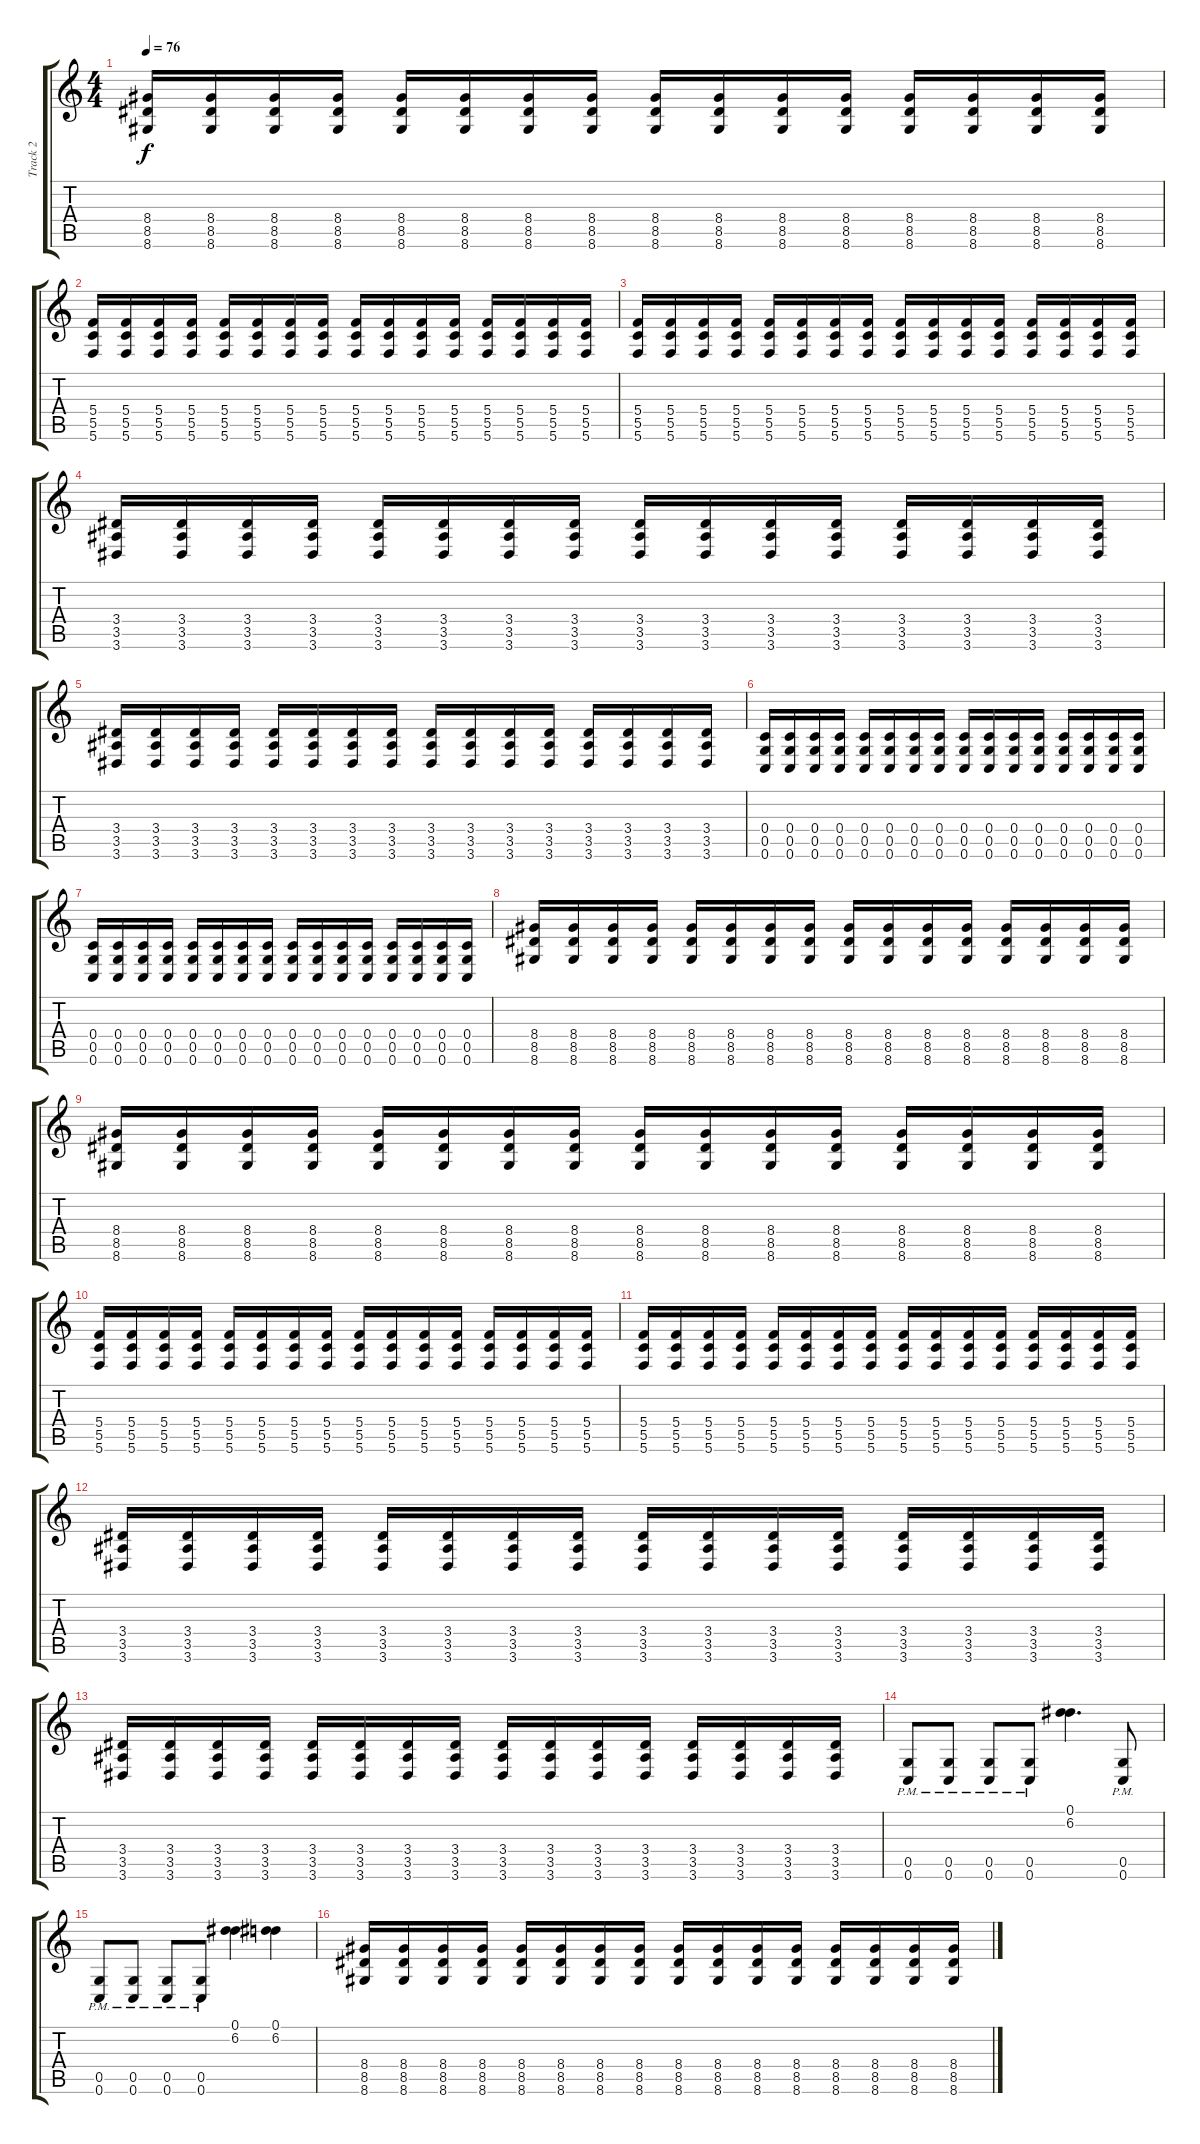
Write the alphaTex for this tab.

\track ("Track 2" "Track 2") {instrument overdrivenguitar}
\staff {score tabs}
\tuning (D4 A3 F3 C3 G2 C2) {hide}
\ts (4 4)
\tempo 76
\clef g2
\ks c
(8.4 8.5 8.6).16{dy f} (8.4 8.5 8.6).16 (8.4 8.5 8.6).16 (8.4 8.5 8.6).16 (8.4 8.5 8.6).16 (8.4 8.5 8.6).16 (8.4 8.5 8.6).16 (8.4 8.5 8.6).16 (8.4 8.5 8.6).16 (8.4 8.5 8.6).16 (8.4 8.5 8.6).16 (8.4 8.5 8.6).16 (8.4 8.5 8.6).16 (8.4 8.5 8.6).16 (8.4 8.5 8.6).16 (8.4 8.5 8.6).16 |
(5.4 5.5 5.6).16 (5.4 5.5 5.6).16 (5.4 5.5 5.6).16 (5.4 5.5 5.6).16 (5.4 5.5 5.6).16 (5.4 5.5 5.6).16 (5.4 5.5 5.6).16 (5.4 5.5 5.6).16 (5.4 5.5 5.6).16 (5.4 5.5 5.6).16 (5.4 5.5 5.6).16 (5.4 5.5 5.6).16 (5.4 5.5 5.6).16 (5.4 5.5 5.6).16 (5.4 5.5 5.6).16 (5.4 5.5 5.6).16 |
(5.4 5.5 5.6).16 (5.4 5.5 5.6).16 (5.4 5.5 5.6).16 (5.4 5.5 5.6).16 (5.4 5.5 5.6).16 (5.4 5.5 5.6).16 (5.4 5.5 5.6).16 (5.4 5.5 5.6).16 (5.4 5.5 5.6).16 (5.4 5.5 5.6).16 (5.4 5.5 5.6).16 (5.4 5.5 5.6).16 (5.4 5.5 5.6).16 (5.4 5.5 5.6).16 (5.4 5.5 5.6).16 (5.4 5.5 5.6).16 |
(3.4 3.5 3.6).16 (3.4 3.5 3.6).16 (3.4 3.5 3.6).16 (3.4 3.5 3.6).16 (3.4 3.5 3.6).16 (3.4 3.5 3.6).16 (3.4 3.5 3.6).16 (3.4 3.5 3.6).16 (3.4 3.5 3.6).16 (3.4 3.5 3.6).16 (3.4 3.5 3.6).16 (3.4 3.5 3.6).16 (3.4 3.5 3.6).16 (3.4 3.5 3.6).16 (3.4 3.5 3.6).16 (3.4 3.5 3.6).16 |
(3.4 3.5 3.6).16 (3.4 3.5 3.6).16 (3.4 3.5 3.6).16 (3.4 3.5 3.6).16 (3.4 3.5 3.6).16 (3.4 3.5 3.6).16 (3.4 3.5 3.6).16 (3.4 3.5 3.6).16 (3.4 3.5 3.6).16 (3.4 3.5 3.6).16 (3.4 3.5 3.6).16 (3.4 3.5 3.6).16 (3.4 3.5 3.6).16 (3.4 3.5 3.6).16 (3.4 3.5 3.6).16 (3.4 3.5 3.6).16 |
(0.4 0.5 0.6).16 (0.4 0.5 0.6).16 (0.4 0.5 0.6).16 (0.4 0.5 0.6).16 (0.4 0.5 0.6).16 (0.4 0.5 0.6).16 (0.4 0.5 0.6).16 (0.4 0.5 0.6).16 (0.4 0.5 0.6).16 (0.4 0.5 0.6).16 (0.4 0.5 0.6).16 (0.4 0.5 0.6).16 (0.4 0.5 0.6).16 (0.4 0.5 0.6).16 (0.4 0.5 0.6).16 (0.4 0.5 0.6).16 |
(0.4 0.5 0.6).16 (0.4 0.5 0.6).16 (0.4 0.5 0.6).16 (0.4 0.5 0.6).16 (0.4 0.5 0.6).16 (0.4 0.5 0.6).16 (0.4 0.5 0.6).16 (0.4 0.5 0.6).16 (0.4 0.5 0.6).16 (0.4 0.5 0.6).16 (0.4 0.5 0.6).16 (0.4 0.5 0.6).16 (0.4 0.5 0.6).16 (0.4 0.5 0.6).16 (0.4 0.5 0.6).16 (0.4 0.5 0.6).16 |
(8.4 8.5 8.6).16 (8.4 8.5 8.6).16 (8.4 8.5 8.6).16 (8.4 8.5 8.6).16 (8.4 8.5 8.6).16 (8.4 8.5 8.6).16 (8.4 8.5 8.6).16 (8.4 8.5 8.6).16 (8.4 8.5 8.6).16 (8.4 8.5 8.6).16 (8.4 8.5 8.6).16 (8.4 8.5 8.6).16 (8.4 8.5 8.6).16 (8.4 8.5 8.6).16 (8.4 8.5 8.6).16 (8.4 8.5 8.6).16 |
(8.4 8.5 8.6).16 (8.4 8.5 8.6).16 (8.4 8.5 8.6).16 (8.4 8.5 8.6).16 (8.4 8.5 8.6).16 (8.4 8.5 8.6).16 (8.4 8.5 8.6).16 (8.4 8.5 8.6).16 (8.4 8.5 8.6).16 (8.4 8.5 8.6).16 (8.4 8.5 8.6).16 (8.4 8.5 8.6).16 (8.4 8.5 8.6).16 (8.4 8.5 8.6).16 (8.4 8.5 8.6).16 (8.4 8.5 8.6).16 |
(5.4 5.5 5.6).16 (5.4 5.5 5.6).16 (5.4 5.5 5.6).16 (5.4 5.5 5.6).16 (5.4 5.5 5.6).16 (5.4 5.5 5.6).16 (5.4 5.5 5.6).16 (5.4 5.5 5.6).16 (5.4 5.5 5.6).16 (5.4 5.5 5.6).16 (5.4 5.5 5.6).16 (5.4 5.5 5.6).16 (5.4 5.5 5.6).16 (5.4 5.5 5.6).16 (5.4 5.5 5.6).16 (5.4 5.5 5.6).16 |
(5.4 5.5 5.6).16 (5.4 5.5 5.6).16 (5.4 5.5 5.6).16 (5.4 5.5 5.6).16 (5.4 5.5 5.6).16 (5.4 5.5 5.6).16 (5.4 5.5 5.6).16 (5.4 5.5 5.6).16 (5.4 5.5 5.6).16 (5.4 5.5 5.6).16 (5.4 5.5 5.6).16 (5.4 5.5 5.6).16 (5.4 5.5 5.6).16 (5.4 5.5 5.6).16 (5.4 5.5 5.6).16 (5.4 5.5 5.6).16 |
(3.4 3.5 3.6).16 (3.4 3.5 3.6).16 (3.4 3.5 3.6).16 (3.4 3.5 3.6).16 (3.4 3.5 3.6).16 (3.4 3.5 3.6).16 (3.4 3.5 3.6).16 (3.4 3.5 3.6).16 (3.4 3.5 3.6).16 (3.4 3.5 3.6).16 (3.4 3.5 3.6).16 (3.4 3.5 3.6).16 (3.4 3.5 3.6).16 (3.4 3.5 3.6).16 (3.4 3.5 3.6).16 (3.4 3.5 3.6).16 |
(3.4 3.5 3.6).16 (3.4 3.5 3.6).16 (3.4 3.5 3.6).16 (3.4 3.5 3.6).16 (3.4 3.5 3.6).16 (3.4 3.5 3.6).16 (3.4 3.5 3.6).16 (3.4 3.5 3.6).16 (3.4 3.5 3.6).16 (3.4 3.5 3.6).16 (3.4 3.5 3.6).16 (3.4 3.5 3.6).16 (3.4 3.5 3.6).16 (3.4 3.5 3.6).16 (3.4 3.5 3.6).16 (3.4 3.5 3.6).16 |
(0.5{pm} 0.6{pm}).8 (0.5{pm} 0.6{pm}).8 (0.5{pm} 0.6{pm}).8 (0.5{pm} 0.6{pm}).8 (0.1 6.2).4{d} (0.5{pm} 0.6{pm}).8 |
(0.5{pm} 0.6{pm}).8 (0.5{pm} 0.6{pm}).8 (0.5{pm} 0.6{pm}).8 (0.5{pm} 0.6{pm}).8 (0.1 6.2).4 (0.1 6.2).4 |
(8.4 8.5 8.6).16 (8.4 8.5 8.6).16 (8.4 8.5 8.6).16 (8.4 8.5 8.6).16 (8.4 8.5 8.6).16 (8.4 8.5 8.6).16 (8.4 8.5 8.6).16 (8.4 8.5 8.6).16 (8.4 8.5 8.6).16 (8.4 8.5 8.6).16 (8.4 8.5 8.6).16 (8.4 8.5 8.6).16 (8.4 8.5 8.6).16 (8.4 8.5 8.6).16 (8.4 8.5 8.6).16 (8.4 8.5 8.6).16
